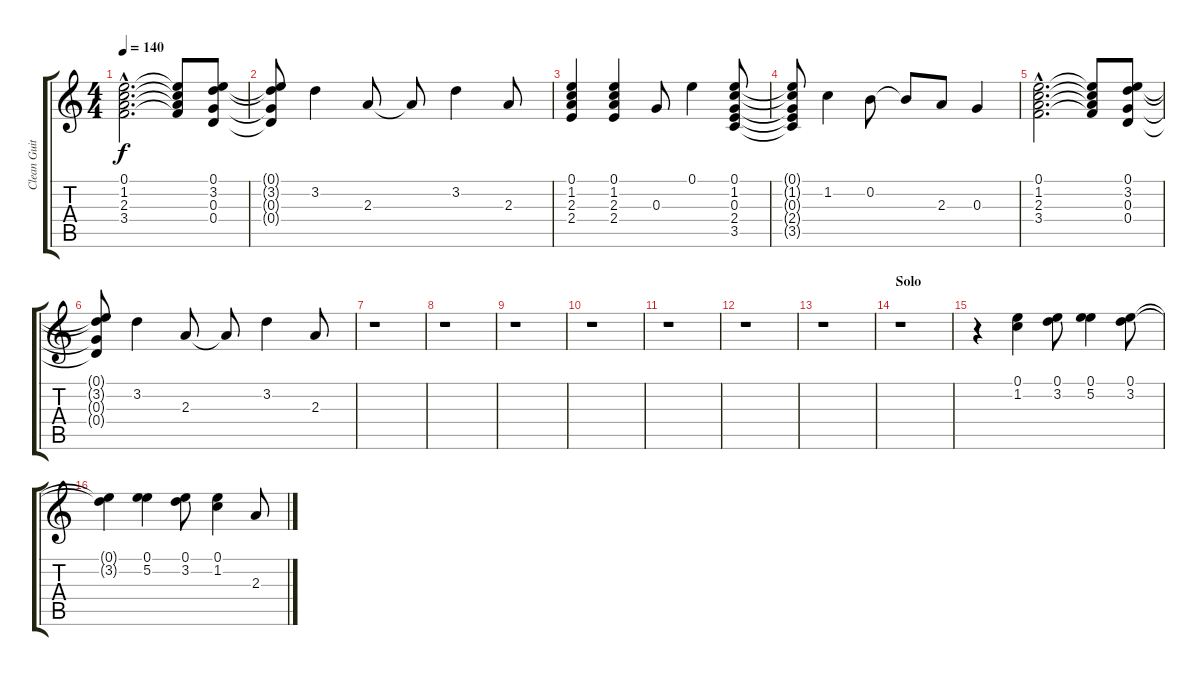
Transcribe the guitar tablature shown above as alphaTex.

\track ("Clean Guitar (With Tremelo)" "Clean Guit") {instrument electricguitarclean}
\staff {score tabs}
\tuning (E4 B3 G3 D3 A2 E2) {hide}
\ts (4 4)
\tempo 140
\clef g2
\ks c
(0.1{hac} 1.2{hac} 2.3{hac} 3.4{hac}).2{d dy f} (0.1{t} 1.2{t} 2.3{t} 3.4{t}).8 (0.1 3.2 0.3 0.4).8 |
(0.1{t} 3.2{t} 0.3{t} 0.4{t}).8 3.2.4 2.3.8 2.3{t}.8 3.2.4 2.3.8 |
(0.1 1.2 2.3 2.4).4 (0.1 1.2 2.3 2.4).4 0.3.8 0.1.4 (0.1 1.2 0.3 2.4 3.5).8 |
(0.1{t} 1.2{t} 0.3{t} 2.4{t} 3.5{t}).8 1.2.4 0.2.8 0.2{t}.8 2.3.8 0.3.4 |
(0.1{hac} 1.2{hac} 2.3{hac} 3.4{hac}).2{d} (0.1{t} 1.2{t} 2.3{t} 3.4{t}).8 (0.1 3.2 0.3 0.4).8 |
(0.1{t} 3.2{t} 0.3{t} 0.4{t}).8 3.2.4 2.3.8 2.3{t}.8 3.2.4 2.3.8 |
r.1 |
r.1 |
r.1 |
r.1 |
r.1 |
r.1 |
r.1 |
\section ("" "Solo")
r.1 |
r.4 (0.1 1.2).4 (0.1 3.2).8 (0.1 5.2).4 (0.1 3.2).8 |
(0.1{t} 3.2{t}).4 (0.1 5.2).4 (0.1 3.2).8 (0.1 1.2).4 2.3.8
